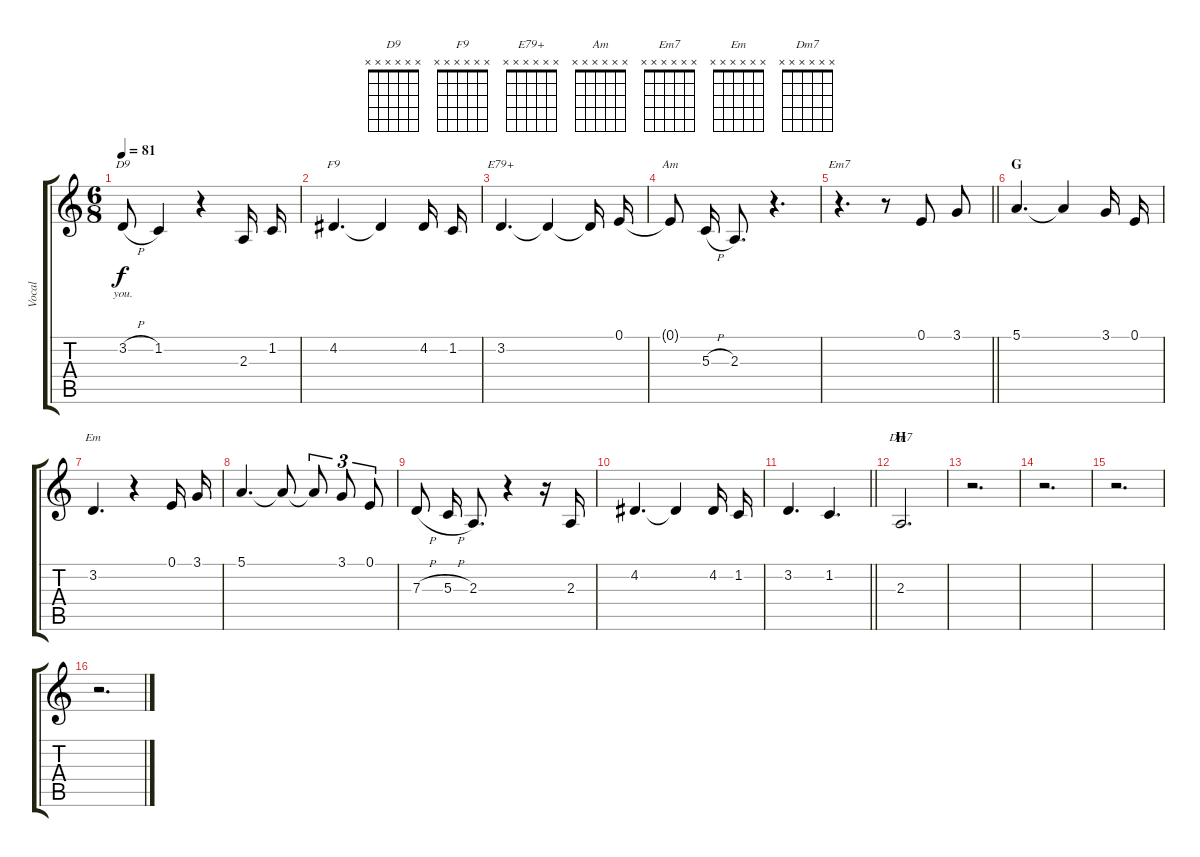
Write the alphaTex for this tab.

\track ("Vocal" "Vocal") {instrument flute}
\staff {score tabs}
\tuning (E4 B3 G3 D3 A2 E2) {hide}
\chord ("D9" x x x x x x)
\chord ("F9" x x x x x x)
\chord ("E79+" x x x x x x)
\chord ("Am" x x x x x x)
\chord ("Em7" x x x x x x)
\chord ("Em" x x x x x x)
\chord ("Dm7" x x x x x x)
\ts (6 8)
\tempo 81
\clef g2
\ks c
3.2{h}.8{ch "D9" lyrics (0 "you.") lyrics (1 "") lyrics (2 "") lyrics (3 "") lyrics (4 "") dy f} 1.2.4 r.4 2.3.16{beam split} 1.2.16 |
4.2.4{d ch "F9"} 4.2{t}.4 4.2.16{beam split} 1.2.16 |
3.2.4{d ch "E79+"} 3.2{t}.4 3.2{t}.16{beam split} 0.1.16 |
0.1{t}.8{ch "Am" beam split} 5.3{h}.16{beam split} 2.3.8{d} r.4{d} |
\barLineRight lightlight
r.4{d ch "Em7"} r.8 0.1.8{beam split} 3.1.8 |
\section ("" "G")
5.1.4{d} 5.1{t}.4 3.1.16{beam split} 0.1.16 |
3.2.4{d ch "Em"} r.4 0.1.16{beam split} 3.1.16 |
5.1.4{d} 5.1{t}.8{beam split} 5.1{t}.8{tu (3 2) beam split} 3.1.8{tu (3 2) beam split} 0.1.8{tu (3 2)} |
7.3{h}.8{beam split} 5.3{h}.16{beam split} 2.3.8{d} r.4 r.16 2.3.16 |
4.2.4{d} 4.2{t}.4 4.2.16{beam split} 1.2.16 |
\barLineRight lightlight
3.2.4{d} 1.2.4{d} |
\section ("" "H")
2.3.2{d ch "Dm7"} |
r.2{d} |
r.2{d} |
r.2{d} |
r.2{d}
